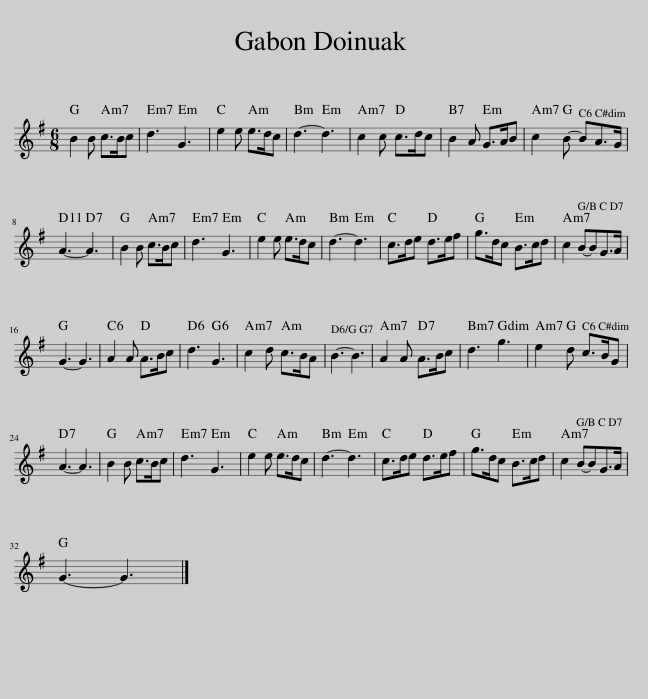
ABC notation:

X:1
L:1/8
M:6/8
I:linebreak $
K:G
V:1 treble
V:1
 B2 B c>Bc | d3 G3 | e2 e e>dc | d3- d3 | c2 c c>dc | %5
 B2 A G>AB | c2 B- BA>G |$ A3- A3 | B2 B c>Bc | d3 G3 | %10
 e2 e e>dc | d3- d3 | c>de d>ef | g>dc B>cd | c2 B-BG>A |$ %15
 G3- G3 | A2 A A>Bc | d3 G3 | c2 d c>BA | B3- B3 | %20
 A2 A A>Bc | d3 g3 | e2 d c>BG |$ A3- A3 | B2 B c>Bc | %25
 d3 G3 | e2 e e>dc | d3- d3 | c>de d>ef | g>dc B>cd | %30
 c2 B-BG>A |$ G3- G3 |] %32
